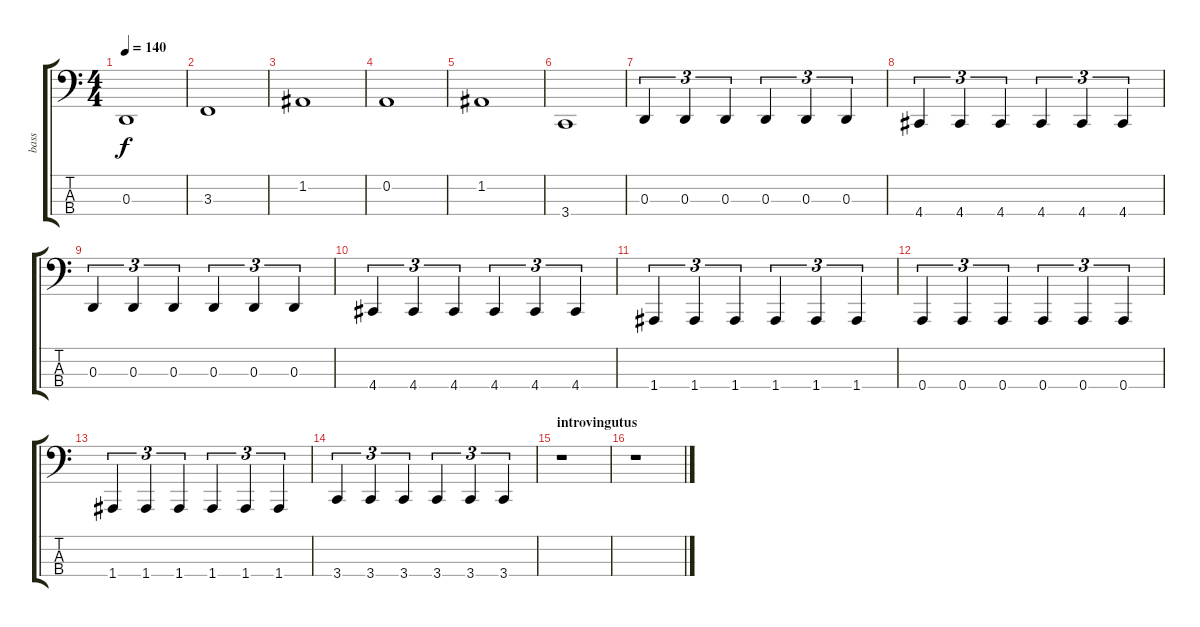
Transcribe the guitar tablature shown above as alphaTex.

\track ("bass" "bass") {instrument electricbassfinger}
\staff {score tabs}
\tuning (D2 A1 D1 A0) {hide}
\ts (4 4)
\tempo 140
\clef f4
\ks c
0.3.1{dy f} |
3.3.1 |
1.2.1 |
0.2.1 |
1.2.1 |
3.4.1 |
0.3.4{tu (3 2)} 0.3.4{tu (3 2)} 0.3.4{tu (3 2)} 0.3.4{tu (3 2)} 0.3.4{tu (3 2)} 0.3.4{tu (3 2)} |
4.4.4{tu (3 2)} 4.4.4{tu (3 2)} 4.4.4{tu (3 2)} 4.4.4{tu (3 2)} 4.4.4{tu (3 2)} 4.4.4{tu (3 2)} |
0.3.4{tu (3 2)} 0.3.4{tu (3 2)} 0.3.4{tu (3 2)} 0.3.4{tu (3 2)} 0.3.4{tu (3 2)} 0.3.4{tu (3 2)} |
4.4.4{tu (3 2)} 4.4.4{tu (3 2)} 4.4.4{tu (3 2)} 4.4.4{tu (3 2)} 4.4.4{tu (3 2)} 4.4.4{tu (3 2)} |
1.4.4{tu (3 2)} 1.4.4{tu (3 2)} 1.4.4{tu (3 2)} 1.4.4{tu (3 2)} 1.4.4{tu (3 2)} 1.4.4{tu (3 2)} |
0.4.4{tu (3 2)} 0.4.4{tu (3 2)} 0.4.4{tu (3 2)} 0.4.4{tu (3 2)} 0.4.4{tu (3 2)} 0.4.4{tu (3 2)} |
1.4.4{tu (3 2)} 1.4.4{tu (3 2)} 1.4.4{tu (3 2)} 1.4.4{tu (3 2)} 1.4.4{tu (3 2)} 1.4.4{tu (3 2)} |
3.4.4{tu (3 2)} 3.4.4{tu (3 2)} 3.4.4{tu (3 2)} 3.4.4{tu (3 2)} 3.4.4{tu (3 2)} 3.4.4{tu (3 2)} |
\section ("" "introvingutus")
r.1 |
r.1
